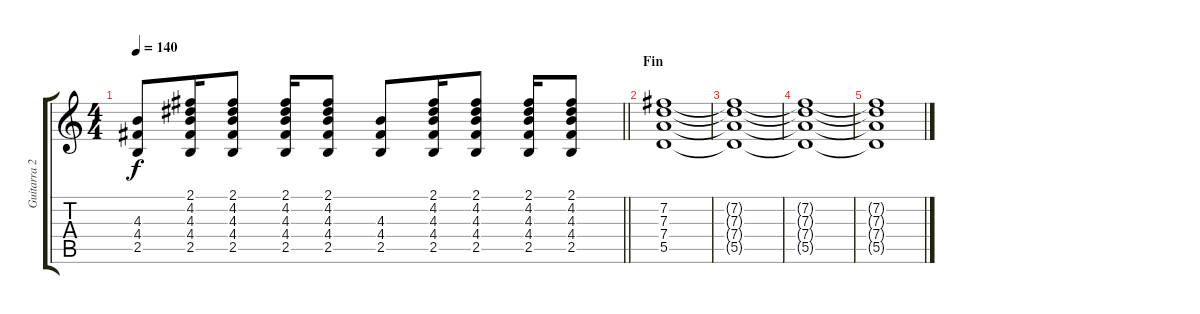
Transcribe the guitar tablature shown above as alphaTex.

\track ("Guitarra 2" "Guitarra 2") {instrument overdrivenguitar}
\staff {score tabs}
\tuning (E4 B3 G3 D3 A2 E2) {hide}
\ts (4 4)
\tempo 140
\clef g2
\barLineRight lightlight
\ks c
(4.3 4.4 2.5).8{dy f} (2.1 4.2 4.3 4.4 2.5).16 (2.1 4.2 4.3 4.4 2.5).8 (2.1 4.2 4.3 4.4 2.5).16 (2.1 4.2 4.3 4.4 2.5).8 (4.3 4.4 2.5).8 (2.1 4.2 4.3 4.4 2.5).16 (2.1 4.2 4.3 4.4 2.5).8 (2.1 4.2 4.3 4.4 2.5).16 (2.1 4.2 4.3 4.4 2.5).8 |
\section ("" "Fin")
(7.2 7.3 7.4 5.5).1 |
(7.2{t} 7.3{t} 7.4{t} 5.5{t}).1 |
(7.2{t} 7.3{t} 7.4{t} 5.5{t}).1 |
(7.2{t} 7.3{t} 7.4{t} 5.5{t}).1
